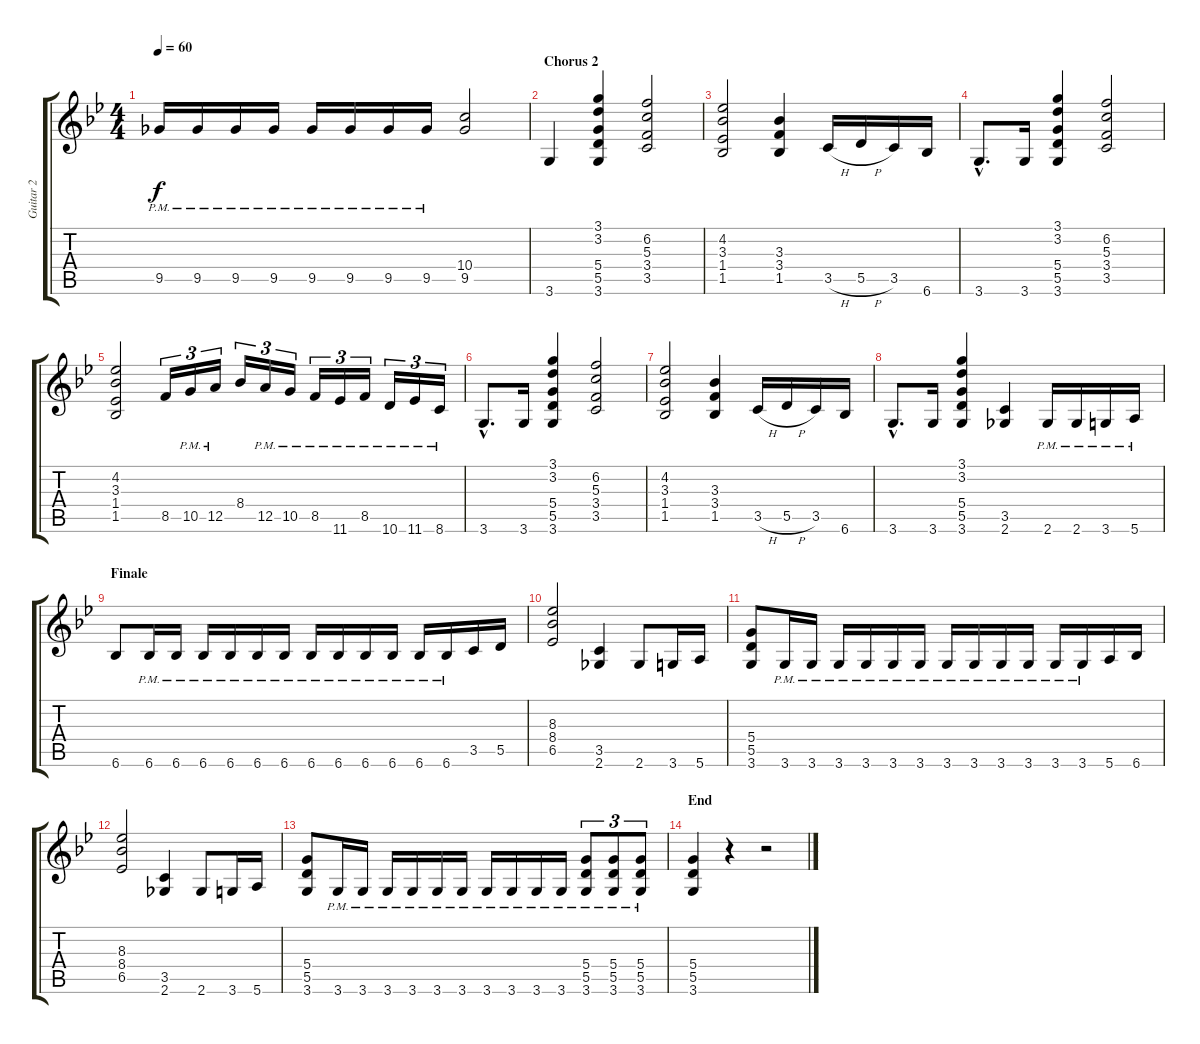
\track ("Guitar 2" "Guitar 2") {instrument distortionguitar}
\staff {score tabs}
\tuning (E4 B3 G3 D3 A2 E2) {hide}
\ts (4 4)
\tempo 60
\clef g2
\ks gminor
9.5{pm}.16{dy f} 9.5{pm}.16 9.5{pm}.16 9.5{pm}.16 9.5{pm}.16 9.5{pm}.16 9.5{pm}.16 9.5{pm}.16 (10.4 9.5).2 |
\section ("" "Chorus 2")
3.6.4 (3.1 3.2 5.4 5.5 3.6).4 (6.2 5.3 3.4 3.5).2 |
(4.2 3.3 1.4 1.5).2 (3.3 3.4 1.5).4 3.5{h}.16 5.5{h}.16 3.5.16 6.6.16 |
3.6{hac}.8{d} 3.6.16 (3.1 3.2 5.4 5.5 3.6).4 (6.2 5.3 3.4 3.5).2 |
(4.2 3.3 1.4 1.5).2 8.5.16{tu (3 2)} 10.5{pm}.16{tu (3 2)} 12.5{pm}.16{tu (3 2)} 8.4.16{tu (3 2)} 12.5{pm}.16{tu (3 2)} 10.5{pm}.16{tu (3 2)} 8.5{pm}.16{tu (3 2)} 11.6{pm}.16{tu (3 2)} 8.5{pm}.16{tu (3 2)} 10.6{pm}.16{tu (3 2)} 11.6{pm}.16{tu (3 2)} 8.6{pm}.16{tu (3 2)} |
3.6{hac}.8{d} 3.6.16 (3.1 3.2 5.4 5.5 3.6).4 (6.2 5.3 3.4 3.5).2 |
(4.2 3.3 1.4 1.5).2 (3.3 3.4 1.5).4 3.5{h}.16 5.5{h}.16 3.5.16 6.6.16 |
3.6{hac}.8{d} 3.6.16 (3.1 3.2 5.4 5.5 3.6).4 (3.5 2.6).4 2.6{pm}.16 2.6{pm}.16 3.6{pm}.16 5.6{pm}.16 |
\section ("" "Finale")
6.6.8 6.6{pm}.16 6.6{pm}.16 6.6{pm}.16 6.6{pm}.16 6.6{pm}.16 6.6{pm}.16 6.6{pm}.16 6.6{pm}.16 6.6{pm}.16 6.6{pm}.16 6.6{pm}.16 6.6{pm}.16 3.5.16 5.5.16 |
(8.3 8.4 6.5).2 (3.5 2.6).4 2.6.8 3.6.16 5.6.16 |
(5.4 5.5 3.6).8 3.6{pm}.16 3.6{pm}.16 3.6{pm}.16 3.6{pm}.16 3.6{pm}.16 3.6{pm}.16 3.6{pm}.16 3.6{pm}.16 3.6{pm}.16 3.6{pm}.16 3.6{pm}.16 3.6{pm}.16 5.6.16 6.6.16 |
(8.3 8.4 6.5).2 (3.5 2.6).4 2.6.8 3.6.16 5.6.16 |
(5.4 5.5 3.6).8 3.6{pm}.16 3.6{pm}.16 3.6{pm}.16 3.6{pm}.16 3.6{pm}.16 3.6{pm}.16 3.6{pm}.16 3.6{pm}.16 3.6{pm}.16 3.6{pm}.16 (5.4{pm} 5.5{pm} 3.6{pm}).8{tu (3 2)} (5.4{pm} 5.5{pm} 3.6{pm}).8{tu (3 2)} (5.4{pm} 5.5{pm} 3.6{pm}).8{tu (3 2)} |
\section ("" "End")
(5.4 5.5 3.6).4 r.4 r.2
